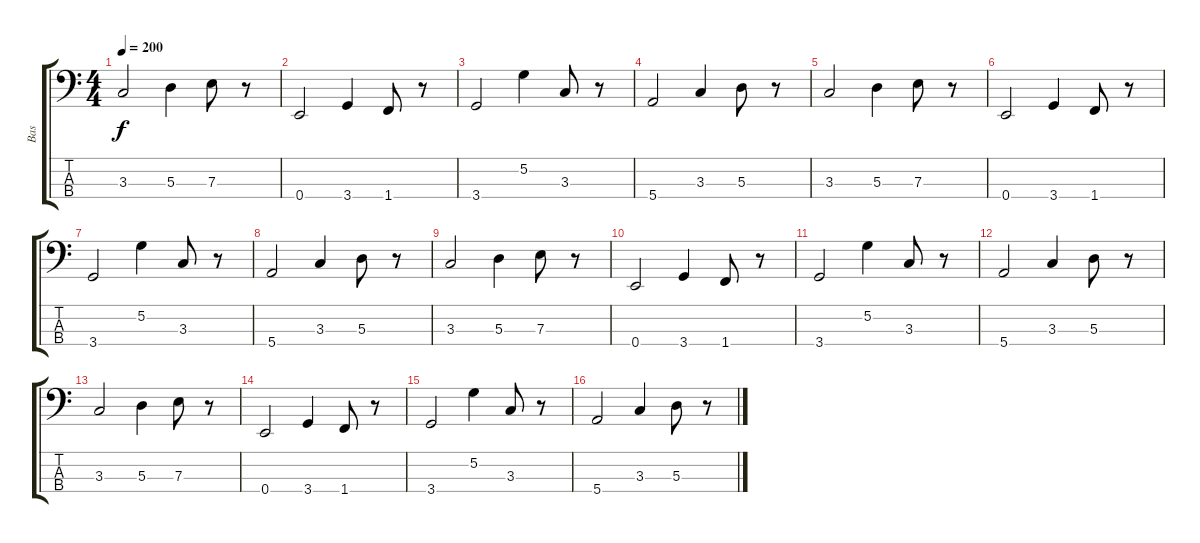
\track ("Bas" "Bas") {instrument electricbassfinger}
\staff {score tabs}
\tuning (G2 D2 A1 E1) {hide}
\ts (4 4)
\tempo 200
\clef f4
\ks c
3.3.2{dy f} 5.3.4 7.3.8 r.8 |
0.4.2 3.4.4 1.4.8 r.8 |
3.4.2 5.2.4 3.3.8 r.8 |
5.4.2 3.3.4 5.3.8 r.8 |
3.3.2 5.3.4 7.3.8 r.8 |
0.4.2 3.4.4 1.4.8 r.8 |
3.4.2 5.2.4 3.3.8 r.8 |
5.4.2 3.3.4 5.3.8 r.8 |
3.3.2 5.3.4 7.3.8 r.8 |
0.4.2 3.4.4 1.4.8 r.8 |
3.4.2 5.2.4 3.3.8 r.8 |
5.4.2 3.3.4 5.3.8 r.8 |
3.3.2 5.3.4 7.3.8 r.8 |
0.4.2 3.4.4 1.4.8 r.8 |
3.4.2 5.2.4 3.3.8 r.8 |
5.4.2 3.3.4 5.3.8 r.8
